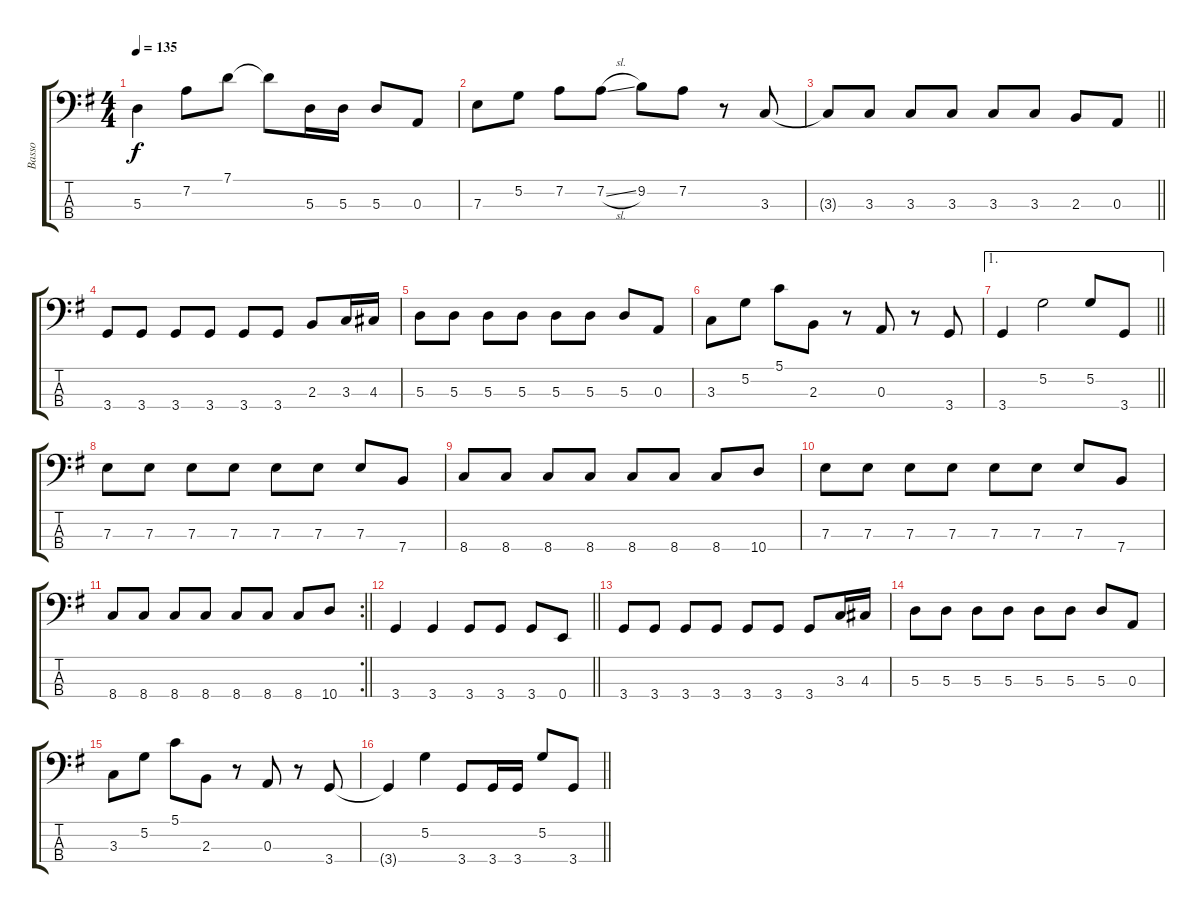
\track ("Basso" "Basso") {instrument electricbasspick}
\staff {score tabs}
\tuning (G2 D2 A1 E1) {hide}
\ts (4 4)
\tempo 135
\clef f4
\ks g
5.3.4{dy f} 7.2.8 7.1.8 7.1{t}.8 5.3.16 5.3.16 5.3.8 0.3.8 |
7.3.8 5.2.8 7.2.8 7.2{sl}.8 9.2.8 7.2.8 r.8 3.3.8 |
\barLineRight lightlight
3.3{t}.8 3.3.8 3.3.8 3.3.8 3.3.8 3.3.8 2.3.8 0.3.8 |
3.4.8 3.4.8 3.4.8 3.4.8 3.4.8 3.4.8 2.3.8 3.3.16 4.3.16 |
5.3.8 5.3.8 5.3.8 5.3.8 5.3.8 5.3.8 5.3.8 0.3.8 |
3.3.8 5.2.8 5.1.8 2.3.8 r.8 0.3.8 r.8 3.4.8 |
\ae 1
\barLineRight lightlight
3.4.4 5.2.2 5.2.8 3.4.8 |
7.3.8 7.3.8 7.3.8 7.3.8 7.3.8 7.3.8 7.3.8 7.4.8 |
8.4.8 8.4.8 8.4.8 8.4.8 8.4.8 8.4.8 8.4.8 10.4.8 |
7.3.8 7.3.8 7.3.8 7.3.8 7.3.8 7.3.8 7.3.8 7.4.8 |
\rc 2
\barLineRight lightlight
8.4.8 8.4.8 8.4.8 8.4.8 8.4.8 8.4.8 8.4.8 10.4.8 |
\barLineRight lightlight
3.4.4 3.4.4 3.4.8 3.4.8 3.4.8 0.4.8 |
3.4.8 3.4.8 3.4.8 3.4.8 3.4.8 3.4.8 3.4.8 3.3.16 4.3.16 |
5.3.8 5.3.8 5.3.8 5.3.8 5.3.8 5.3.8 5.3.8 0.3.8 |
3.3.8 5.2.8 5.1.8 2.3.8 r.8 0.3.8 r.8 3.4.8 |
\barLineRight lightlight
3.4{t}.4 5.2.4 3.4.8 3.4.16 3.4.16 5.2.8 3.4.8
